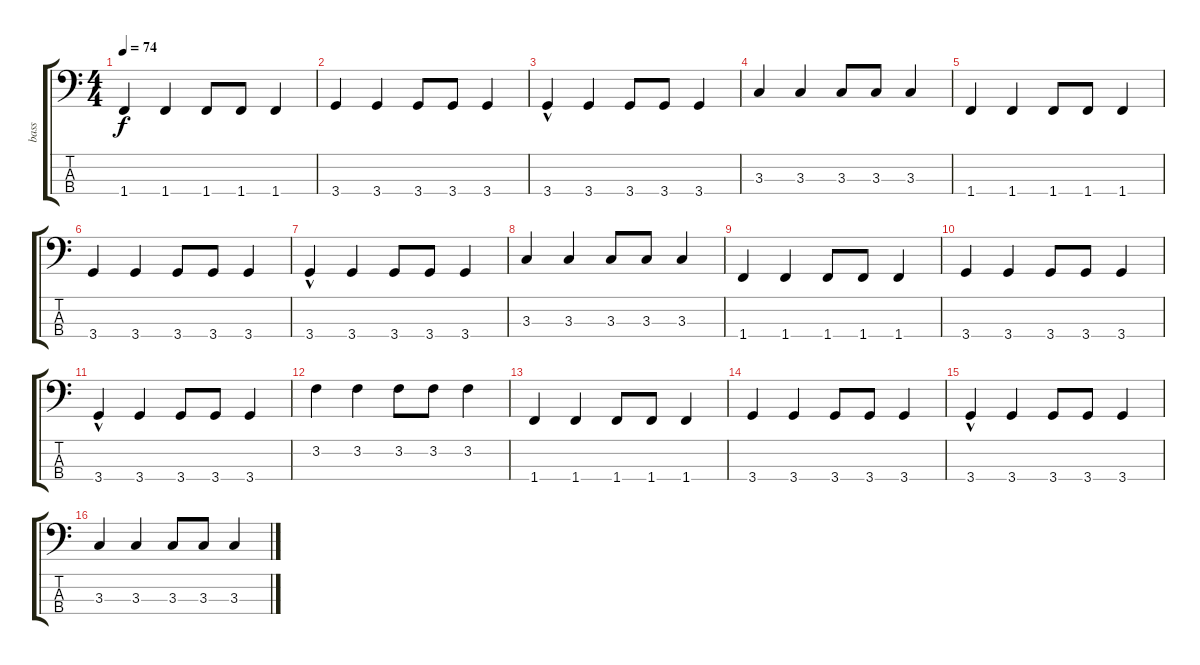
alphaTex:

\track ("bass" "bass") {instrument electricbassfinger}
\staff {score tabs}
\tuning (G2 D2 A1 E1) {hide}
\ts (4 4)
\tempo 74
\clef f4
\ks c
1.4.4{dy f} 1.4.4 1.4.8 1.4.8 1.4.4 |
3.4.4 3.4.4 3.4.8 3.4.8 3.4.4 |
3.4{hac}.4 3.4.4 3.4.8 3.4.8 3.4.4 |
3.3.4 3.3.4 3.3.8 3.3.8 3.3.4 |
1.4.4 1.4.4 1.4.8 1.4.8 1.4.4 |
3.4.4 3.4.4 3.4.8 3.4.8 3.4.4 |
3.4{hac}.4 3.4.4 3.4.8 3.4.8 3.4.4 |
3.3.4 3.3.4 3.3.8 3.3.8 3.3.4 |
1.4.4 1.4.4 1.4.8 1.4.8 1.4.4 |
3.4.4 3.4.4 3.4.8 3.4.8 3.4.4 |
3.4{hac}.4 3.4.4 3.4.8 3.4.8 3.4.4 |
3.2.4 3.2.4 3.2.8 3.2.8 3.2.4 |
1.4.4 1.4.4 1.4.8 1.4.8 1.4.4 |
3.4.4 3.4.4 3.4.8 3.4.8 3.4.4 |
3.4{hac}.4 3.4.4 3.4.8 3.4.8 3.4.4 |
3.3.4 3.3.4 3.3.8 3.3.8 3.3.4
